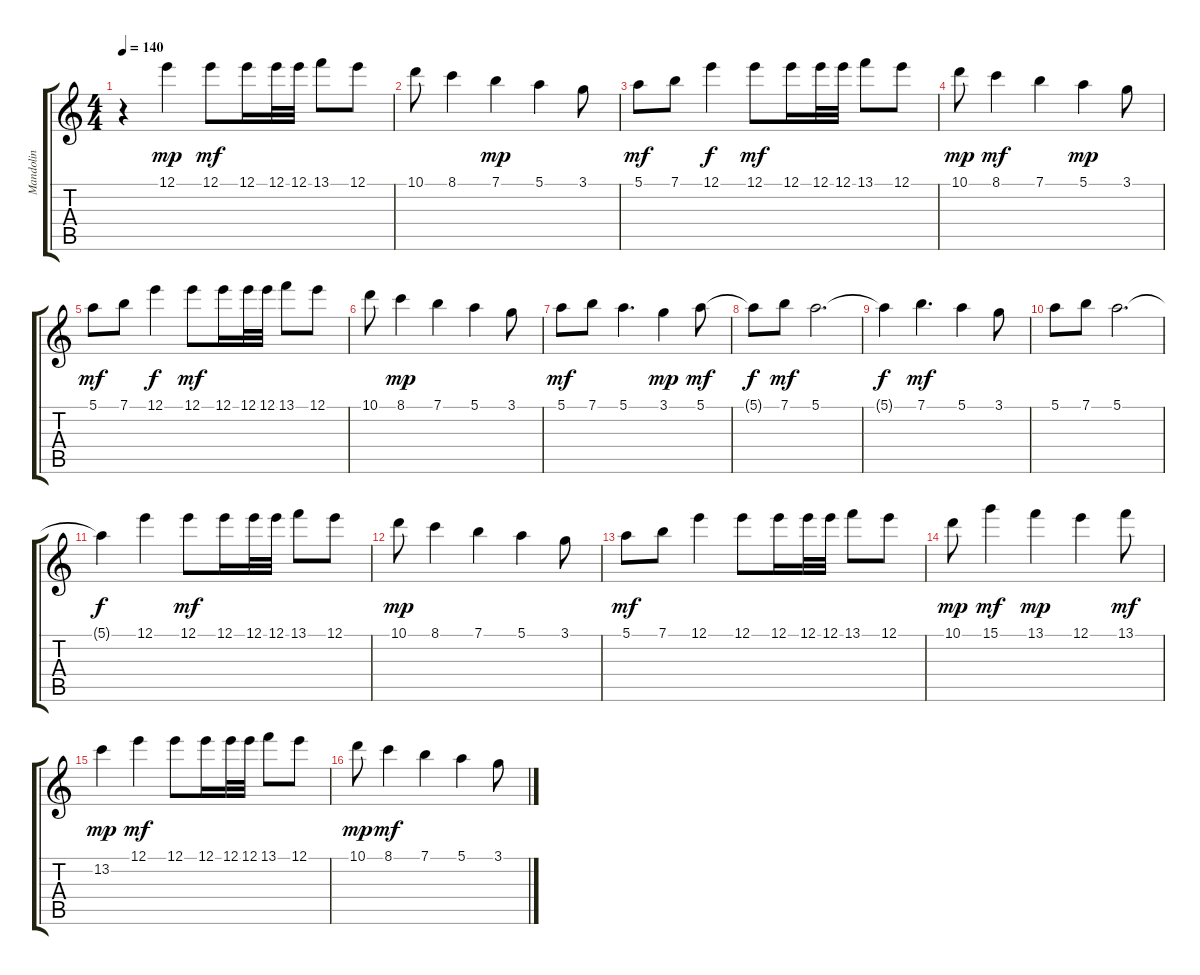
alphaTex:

\track ("Mandolin" "Mandolin") {instrument acousticguitarsteel}
\staff {score tabs}
\tuning (E4 B3 G3 D3 A2 E2) {hide}
\ts (4 4)
\tempo 140
\clef g2
\ks c
r.4{dy mp} 12.1.4 12.1.8{dy mf} 12.1.16 12.1.32 12.1.32 13.1.8 12.1.8 |
10.1.8 8.1.4 7.1.4{dy mp} 5.1.4 3.1.8 |
5.1.8{dy mf} 7.1.8 12.1.4{dy f} 12.1.8{dy mf} 12.1.16 12.1.32 12.1.32 13.1.8 12.1.8 |
10.1.8{dy mp} 8.1.4{dy mf} 7.1.4 5.1.4{dy mp} 3.1.8 |
5.1.8{dy mf} 7.1.8 12.1.4{dy f} 12.1.8{dy mf} 12.1.16 12.1.32 12.1.32 13.1.8 12.1.8 |
10.1.8 8.1.4{dy mp} 7.1.4 5.1.4 3.1.8 |
5.1.8{dy mf} 7.1.8 5.1.4{d} 3.1.4{dy mp} 5.1.8{dy mf} |
5.1{t}.8{dy f} 7.1.8{dy mf} 5.1.2{d} |
5.1{t}.4{dy f} 7.1.4{d dy mf} 5.1.4 3.1.8 |
5.1.8 7.1.8 5.1.2{d} |
5.1{t}.4{dy f} 12.1.4 12.1.8{dy mf} 12.1.16 12.1.32 12.1.32 13.1.8 12.1.8 |
10.1.8{dy mp} 8.1.4 7.1.4 5.1.4 3.1.8 |
5.1.8{dy mf} 7.1.8 12.1.4 12.1.8 12.1.16 12.1.32 12.1.32 13.1.8 12.1.8 |
10.1.8{dy mp} 15.1.4{dy mf} 13.1.4{dy mp} 12.1.4 13.1.8{dy mf} |
13.2.4{dy mp} 12.1.4{dy mf} 12.1.8 12.1.16 12.1.32 12.1.32 13.1.8 12.1.8 |
10.1.8{dy mp} 8.1.4{dy mf} 7.1.4 5.1.4 3.1.8
